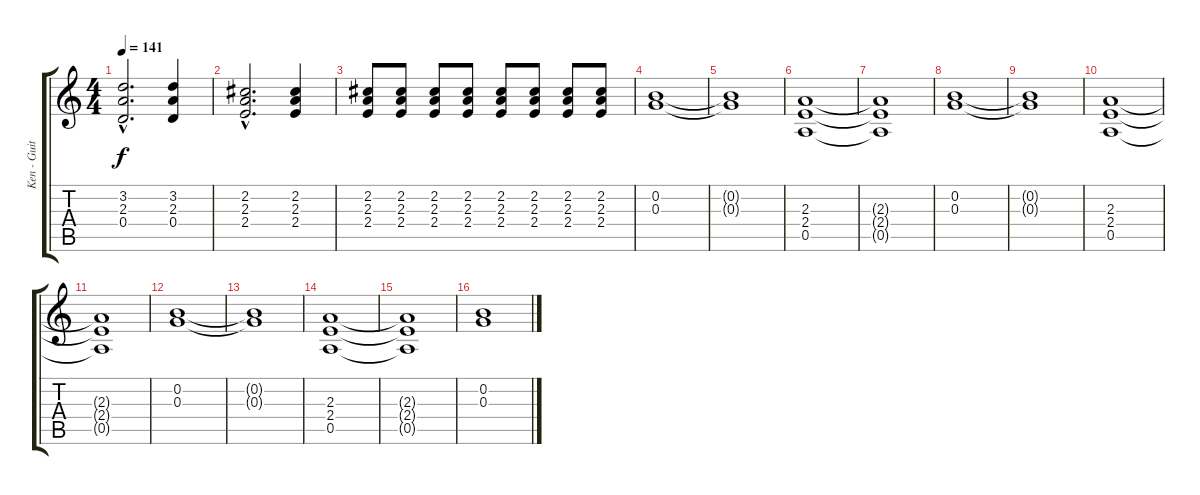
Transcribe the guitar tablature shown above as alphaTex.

\track ("Ken - Guitar2" "Ken - Guit") {instrument distortionguitar}
\staff {score tabs}
\tuning (E4 B3 G3 D3 A2 E2) {hide}
\ts (4 4)
\tempo 141
\clef g2
\ks c
(3.2{hac} 2.3{hac} 0.4{hac}).2{d dy f} (3.2 2.3 0.4).4 |
(2.2{hac} 2.3{hac} 2.4{hac}).2{d} (2.2 2.3 2.4).4 |
(2.2 2.3 2.4).8 (2.2 2.3 2.4).8 (2.2 2.3 2.4).8 (2.2 2.3 2.4).8 (2.2 2.3 2.4).8 (2.2 2.3 2.4).8 (2.2 2.3 2.4).8 (2.2 2.3 2.4).8 |
(0.2 0.3).1 |
(0.2{t} 0.3{t}).1 |
(2.3 2.4 0.5).1 |
(2.3{t} 2.4{t} 0.5{t}).1 |
(0.2 0.3).1 |
(0.2{t} 0.3{t}).1 |
(2.3 2.4 0.5).1 |
(2.3{t} 2.4{t} 0.5{t}).1 |
(0.2 0.3).1 |
(0.2{t} 0.3{t}).1 |
(2.3 2.4 0.5).1 |
(2.3{t} 2.4{t} 0.5{t}).1 |
(0.2 0.3).1
